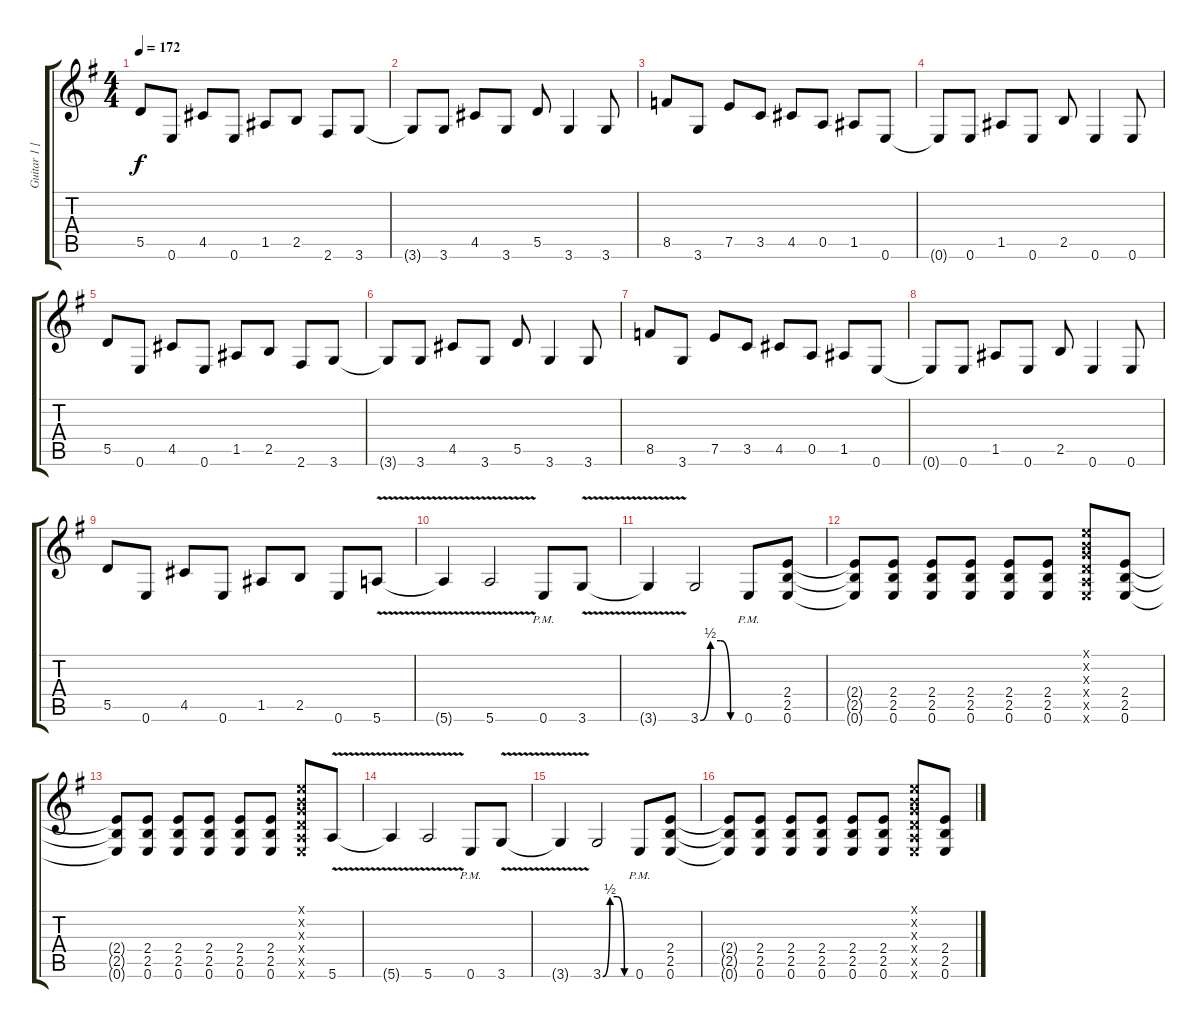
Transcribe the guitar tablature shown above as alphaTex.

\track ("Guitar 1 [Slash]" "Guitar 1 [") {instrument distortionguitar}
\staff {score tabs}
\tuning (E4 B3 G3 D3 A2 E2) {hide}
\ts (4 4)
\tempo 172
\clef g2
\ks g
5.5.8{dy f} 0.6.8 4.5.8 0.6.8 1.5.8 2.5.8 2.6.8 3.6.8 |
3.6{t}.8 3.6.8 4.5.8 3.6.8 5.5.8 3.6.4 3.6.8 |
8.5.8 3.6.8 7.5.8 3.5.8 4.5.8 0.5.8 1.5.8 0.6.8 |
0.6{t}.8 0.6.8 1.5.8 0.6.8 2.5.8 0.6.4 0.6.8 |
5.5.8 0.6.8 4.5.8 0.6.8 1.5.8 2.5.8 2.6.8 3.6.8 |
3.6{t}.8 3.6.8 4.5.8 3.6.8 5.5.8 3.6.4 3.6.8 |
8.5.8 3.6.8 7.5.8 3.5.8 4.5.8 0.5.8 1.5.8 0.6.8 |
0.6{t}.8 0.6.8 1.5.8 0.6.8 2.5.8 0.6.4 0.6.8 |
5.5.8 0.6.8 4.5.8 0.6.8 1.5.8 2.5.8 0.6.8 5.6{v}.8 |
5.6{t}.4 5.6{v}.2 0.6{pm}.8 3.6{v}.8 |
3.6{t}.4 3.6{be (custom 0 0 15 2 30 2 45 0 60 0)}.2 0.6{pm}.8 (2.4 2.5 0.6).8 |
(2.4{t} 2.5{t} 0.6{t}).8 (2.4 2.5 0.6).8 (2.4 2.5 0.6).8 (2.4 2.5 0.6).8 (2.4 2.5 0.6).8 (2.4 2.5 0.6).8 (0.1{x} 0.2{x} 0.3{x} 0.4{x} 0.5{x} 0.6{x}).8 (2.4 2.5 0.6).8 |
(2.4{t} 2.5{t} 0.6{t}).8 (2.4 2.5 0.6).8 (2.4 2.5 0.6).8 (2.4 2.5 0.6).8 (2.4 2.5 0.6).8 (2.4 2.5 0.6).8 (0.1{x} 0.2{x} 0.3{x} 0.4{x} 0.5{x} 0.6{x}).8 5.6{v}.8 |
5.6{t}.4 5.6{v}.2 0.6{pm}.8 3.6{v}.8 |
3.6{t}.4 3.6{be (custom 0 0 15 2 30 2 45 0 60 0)}.2 0.6{pm}.8 (2.4 2.5 0.6).8 |
(2.4{t} 2.5{t} 0.6{t}).8 (2.4 2.5 0.6).8 (2.4 2.5 0.6).8 (2.4 2.5 0.6).8 (2.4 2.5 0.6).8 (2.4 2.5 0.6).8 (0.1{x} 0.2{x} 0.3{x} 0.4{x} 0.5{x} 0.6{x}).8 (2.4 2.5 0.6).8
